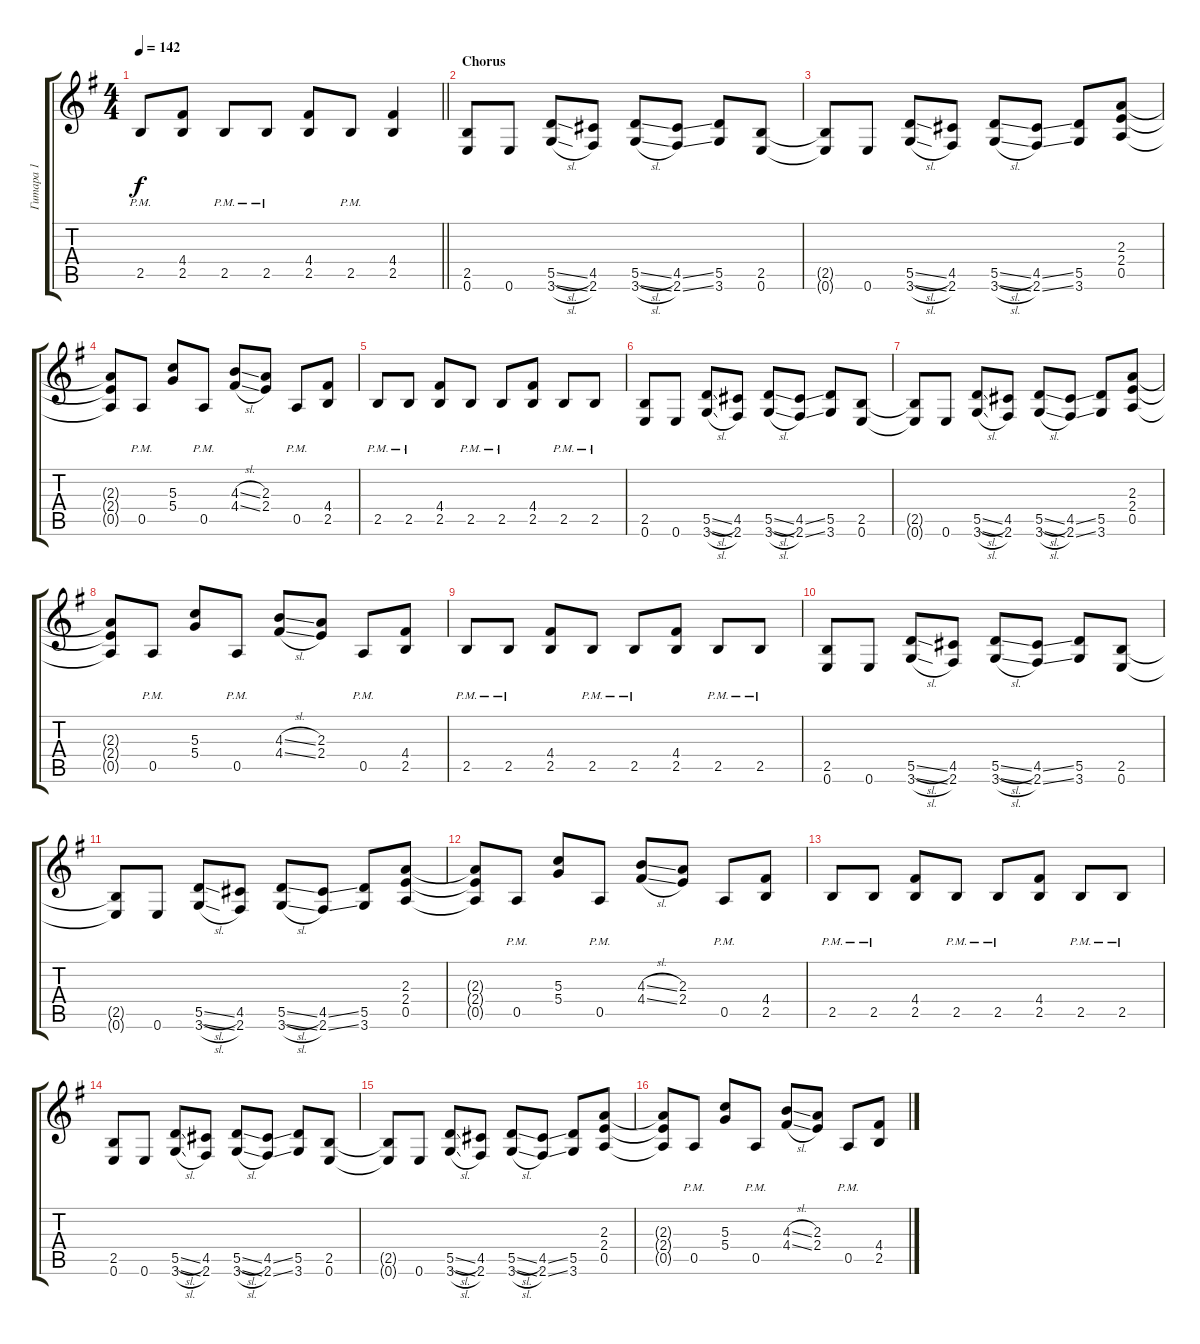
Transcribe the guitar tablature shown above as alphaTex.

\track ("Гитара 1" "Гитара 1") {instrument distortionguitar}
\staff {score tabs}
\tuning (E4 B3 G3 D3 A2 E2) {hide}
\ts (4 4)
\tempo 142
\clef g2
\barLineRight lightlight
\ks eminor
2.5{pm}.8{dy f} (4.4 2.5).8 2.5{pm}.8 2.5{pm}.8 (4.4 2.5).8 2.5{pm}.8 (4.4 2.5).4 |
\section ("" "Chorus")
(2.5 0.6).8 0.6.8 (5.5{sl} 3.6{sl}).8 (4.5 2.6).8 (5.5{sl} 3.6{sl}).8 (4.5{ss} 2.6{ss}).8 (5.5 3.6).8 (2.5 0.6).8 |
(2.5{t} 0.6{t}).8 0.6.8 (5.5{sl} 3.6{sl}).8 (4.5 2.6).8 (5.5{sl} 3.6{sl}).8 (4.5{ss} 2.6{ss}).8 (5.5 3.6).8 (2.3 2.4 0.5).8 |
(2.3{t} 2.4{t} 0.5{t}).8 0.5{pm}.8 (5.3 5.4).8 0.5{pm}.8 (4.3{sl} 4.4{sl}).8 (2.3 2.4).8 0.5{pm}.8 (4.4 2.5).8 |
2.5{pm}.8 2.5{pm}.8 (4.4 2.5).8 2.5{pm}.8 2.5{pm}.8 (4.4 2.5).8 2.5{pm}.8 2.5{pm}.8 |
(2.5 0.6).8 0.6.8 (5.5{sl} 3.6{sl}).8 (4.5 2.6).8 (5.5{sl} 3.6{sl}).8 (4.5{ss} 2.6{ss}).8 (5.5 3.6).8 (2.5 0.6).8 |
(2.5{t} 0.6{t}).8 0.6.8 (5.5{sl} 3.6{sl}).8 (4.5 2.6).8 (5.5{sl} 3.6{sl}).8 (4.5{ss} 2.6{ss}).8 (5.5 3.6).8 (2.3 2.4 0.5).8 |
(2.3{t} 2.4{t} 0.5{t}).8 0.5{pm}.8 (5.3 5.4).8 0.5{pm}.8 (4.3{sl} 4.4{sl}).8 (2.3 2.4).8 0.5{pm}.8 (4.4 2.5).8 |
2.5{pm}.8 2.5{pm}.8 (4.4 2.5).8 2.5{pm}.8 2.5{pm}.8 (4.4 2.5).8 2.5{pm}.8 2.5{pm}.8 |
(2.5 0.6).8 0.6.8 (5.5{sl} 3.6{sl}).8 (4.5 2.6).8 (5.5{sl} 3.6{sl}).8 (4.5{ss} 2.6{ss}).8 (5.5 3.6).8 (2.5 0.6).8 |
(2.5{t} 0.6{t}).8 0.6.8 (5.5{sl} 3.6{sl}).8 (4.5 2.6).8 (5.5{sl} 3.6{sl}).8 (4.5{ss} 2.6{ss}).8 (5.5 3.6).8 (2.3 2.4 0.5).8 |
(2.3{t} 2.4{t} 0.5{t}).8 0.5{pm}.8 (5.3 5.4).8 0.5{pm}.8 (4.3{sl} 4.4{sl}).8 (2.3 2.4).8 0.5{pm}.8 (4.4 2.5).8 |
2.5{pm}.8 2.5{pm}.8 (4.4 2.5).8 2.5{pm}.8 2.5{pm}.8 (4.4 2.5).8 2.5{pm}.8 2.5{pm}.8 |
(2.5 0.6).8 0.6.8 (5.5{sl} 3.6{sl}).8 (4.5 2.6).8 (5.5{sl} 3.6{sl}).8 (4.5{ss} 2.6{ss}).8 (5.5 3.6).8 (2.5 0.6).8 |
(2.5{t} 0.6{t}).8 0.6.8 (5.5{sl} 3.6{sl}).8 (4.5 2.6).8 (5.5{sl} 3.6{sl}).8 (4.5{ss} 2.6{ss}).8 (5.5 3.6).8 (2.3 2.4 0.5).8 |
(2.3{t} 2.4{t} 0.5{t}).8 0.5{pm}.8 (5.3 5.4).8 0.5{pm}.8 (4.3{sl} 4.4{sl}).8 (2.3 2.4).8 0.5{pm}.8 (4.4 2.5).8
